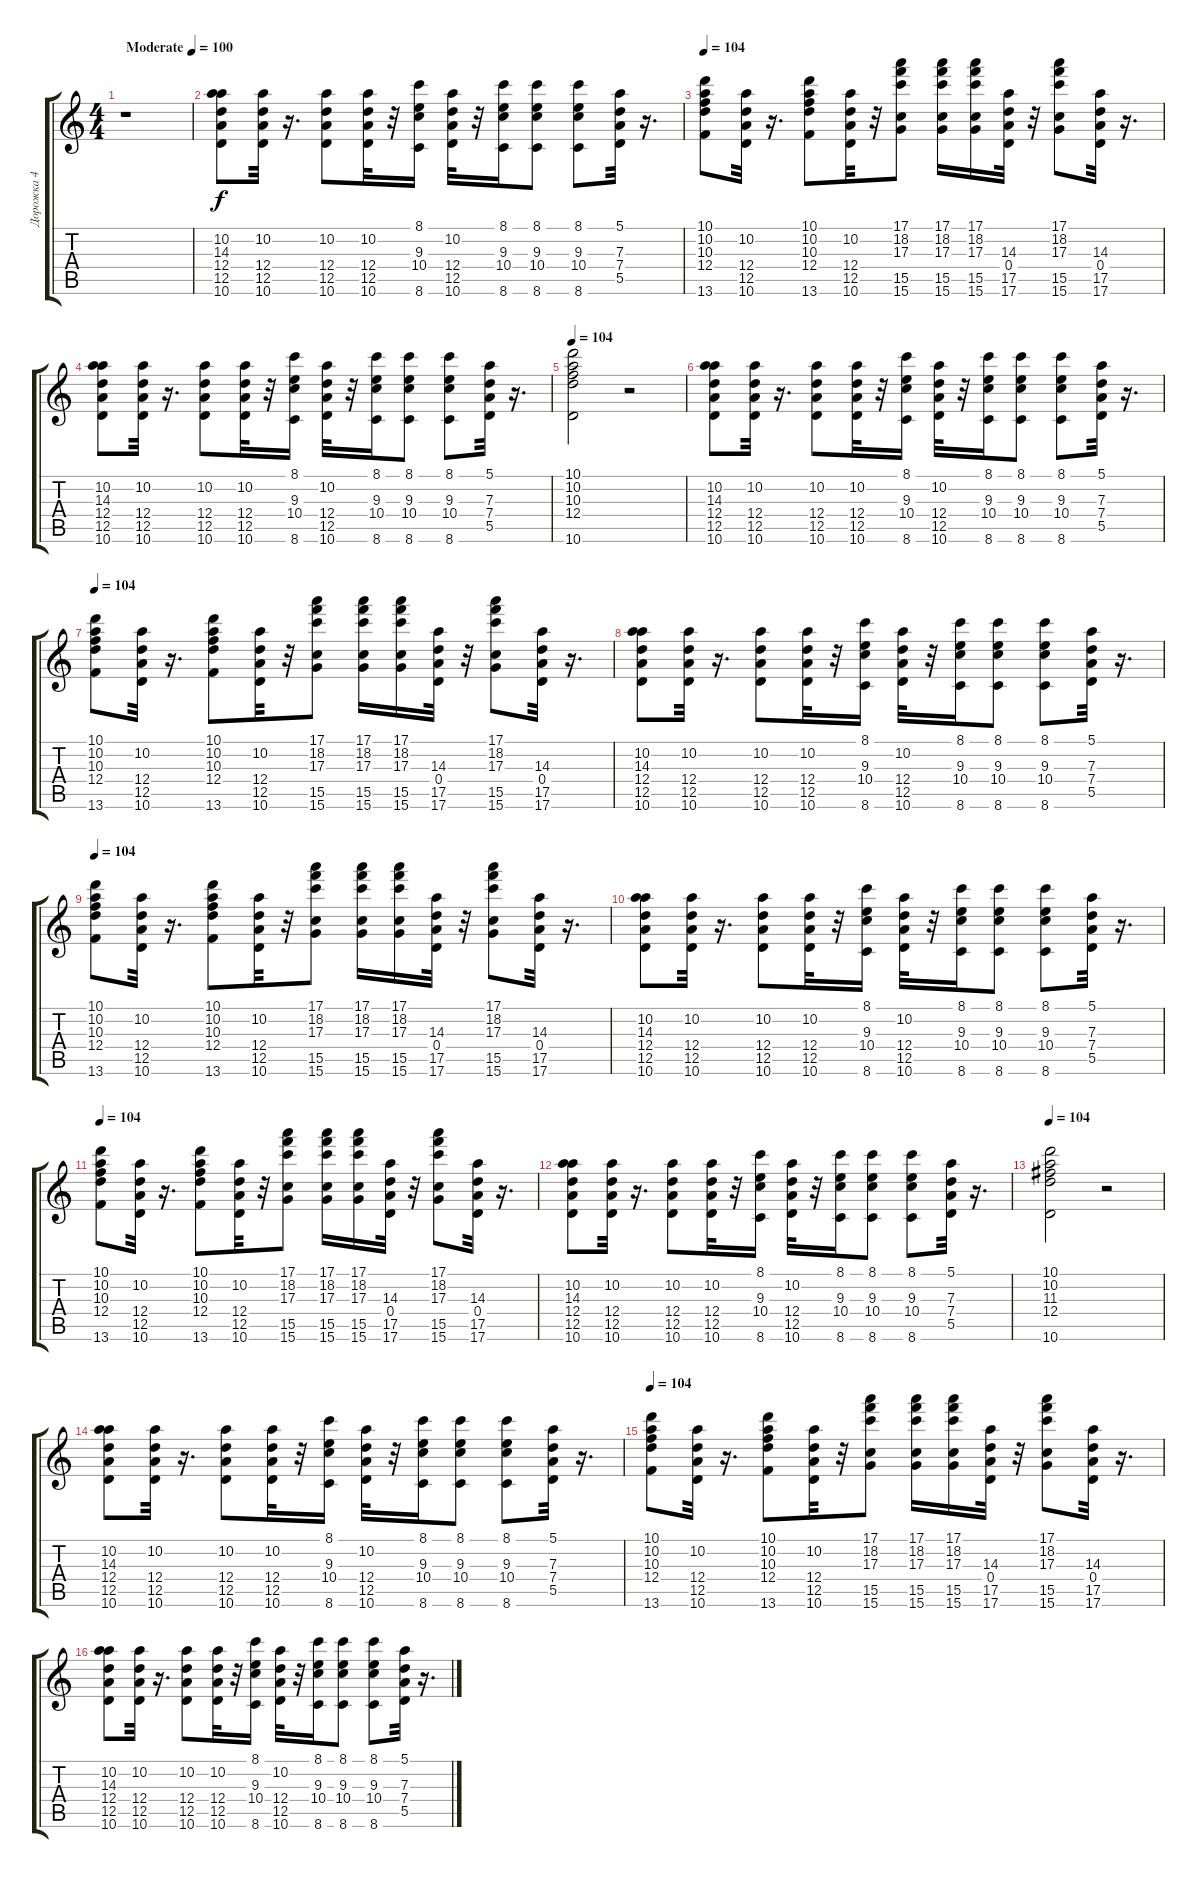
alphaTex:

\track ("Дорожка 4" "Дорожка 4") {instrument acousticguitarnylon}
\staff {score tabs}
\tuning (E4 B3 G3 D3 A2 E2) {hide}
\ts (4 4)
\tempo (100 "Moderate")
\clef g2
\ks c
r.1{dy f instrument acousticguitarnylon} |
(10.2 14.3 12.4 12.5 10.6).8 (10.2 12.4 12.5 10.6).32 r.16{d} (10.2 12.4 12.5 10.6).8 (10.2 12.4 12.5 10.6).32 r.32 (8.1 9.3 10.4 8.6).16 (10.2 12.4 12.5 10.6).32 r.32 (8.1 9.3 10.4 8.6).16 (8.1 9.3 10.4 8.6).8 (8.1 9.3 10.4 8.6).8 (5.1 7.3 7.4 5.5).32 r.16{d} |
\tempo 104
(10.1 10.2 10.3 12.4 13.6).8 (10.2 12.4 12.5 10.6).32 r.16{d} (10.1 10.2 10.3 12.4 13.6).8 (10.2 12.4 12.5 10.6).32 r.32 (17.1 18.2 17.3 15.5 15.6).8 (17.1 18.2 17.3 15.5 15.6).16 (17.1 18.2 17.3 15.5 15.6).16 (14.3 0.4 17.5 17.6).32 r.32 (17.1 18.2 17.3 15.5 15.6).8 (14.3 0.4 17.5 17.6).32 r.16{d} |
(10.2 14.3 12.4 12.5 10.6).8 (10.2 12.4 12.5 10.6).32 r.16{d} (10.2 12.4 12.5 10.6).8 (10.2 12.4 12.5 10.6).32 r.32 (8.1 9.3 10.4 8.6).16 (10.2 12.4 12.5 10.6).32 r.32 (8.1 9.3 10.4 8.6).16 (8.1 9.3 10.4 8.6).8 (8.1 9.3 10.4 8.6).8 (5.1 7.3 7.4 5.5).32 r.16{d} |
\tempo 104
(10.1 10.2 10.3 12.4 10.6).2 r.2 |
(10.2 14.3 12.4 12.5 10.6).8 (10.2 12.4 12.5 10.6).32 r.16{d} (10.2 12.4 12.5 10.6).8 (10.2 12.4 12.5 10.6).32 r.32 (8.1 9.3 10.4 8.6).16 (10.2 12.4 12.5 10.6).32 r.32 (8.1 9.3 10.4 8.6).16 (8.1 9.3 10.4 8.6).8 (8.1 9.3 10.4 8.6).8 (5.1 7.3 7.4 5.5).32 r.16{d} |
\tempo 104
(10.1 10.2 10.3 12.4 13.6).8 (10.2 12.4 12.5 10.6).32 r.16{d} (10.1 10.2 10.3 12.4 13.6).8 (10.2 12.4 12.5 10.6).32 r.32 (17.1 18.2 17.3 15.5 15.6).8 (17.1 18.2 17.3 15.5 15.6).16 (17.1 18.2 17.3 15.5 15.6).16 (14.3 0.4 17.5 17.6).32 r.32 (17.1 18.2 17.3 15.5 15.6).8 (14.3 0.4 17.5 17.6).32 r.16{d} |
(10.2 14.3 12.4 12.5 10.6).8 (10.2 12.4 12.5 10.6).32 r.16{d} (10.2 12.4 12.5 10.6).8 (10.2 12.4 12.5 10.6).32 r.32 (8.1 9.3 10.4 8.6).16 (10.2 12.4 12.5 10.6).32 r.32 (8.1 9.3 10.4 8.6).16 (8.1 9.3 10.4 8.6).8 (8.1 9.3 10.4 8.6).8 (5.1 7.3 7.4 5.5).32 r.16{d} |
\tempo 104
(10.1 10.2 10.3 12.4 13.6).8 (10.2 12.4 12.5 10.6).32 r.16{d} (10.1 10.2 10.3 12.4 13.6).8 (10.2 12.4 12.5 10.6).32 r.32 (17.1 18.2 17.3 15.5 15.6).8 (17.1 18.2 17.3 15.5 15.6).16 (17.1 18.2 17.3 15.5 15.6).16 (14.3 0.4 17.5 17.6).32 r.32 (17.1 18.2 17.3 15.5 15.6).8 (14.3 0.4 17.5 17.6).32 r.16{d} |
(10.2 14.3 12.4 12.5 10.6).8 (10.2 12.4 12.5 10.6).32 r.16{d} (10.2 12.4 12.5 10.6).8 (10.2 12.4 12.5 10.6).32 r.32 (8.1 9.3 10.4 8.6).16 (10.2 12.4 12.5 10.6).32 r.32 (8.1 9.3 10.4 8.6).16 (8.1 9.3 10.4 8.6).8 (8.1 9.3 10.4 8.6).8 (5.1 7.3 7.4 5.5).32 r.16{d} |
\tempo 104
(10.1 10.2 10.3 12.4 13.6).8 (10.2 12.4 12.5 10.6).32 r.16{d} (10.1 10.2 10.3 12.4 13.6).8 (10.2 12.4 12.5 10.6).32 r.32 (17.1 18.2 17.3 15.5 15.6).8 (17.1 18.2 17.3 15.5 15.6).16 (17.1 18.2 17.3 15.5 15.6).16 (14.3 0.4 17.5 17.6).32 r.32 (17.1 18.2 17.3 15.5 15.6).8 (14.3 0.4 17.5 17.6).32 r.16{d} |
(10.2 14.3 12.4 12.5 10.6).8 (10.2 12.4 12.5 10.6).32 r.16{d} (10.2 12.4 12.5 10.6).8 (10.2 12.4 12.5 10.6).32 r.32 (8.1 9.3 10.4 8.6).16 (10.2 12.4 12.5 10.6).32 r.32 (8.1 9.3 10.4 8.6).16 (8.1 9.3 10.4 8.6).8 (8.1 9.3 10.4 8.6).8 (5.1 7.3 7.4 5.5).32 r.16{d} |
\tempo 104
(10.1 10.2 11.3 12.4 10.6).2 r.2 |
(10.2 14.3 12.4 12.5 10.6).8 (10.2 12.4 12.5 10.6).32 r.16{d} (10.2 12.4 12.5 10.6).8 (10.2 12.4 12.5 10.6).32 r.32 (8.1 9.3 10.4 8.6).16 (10.2 12.4 12.5 10.6).32 r.32 (8.1 9.3 10.4 8.6).16 (8.1 9.3 10.4 8.6).8 (8.1 9.3 10.4 8.6).8 (5.1 7.3 7.4 5.5).32 r.16{d} |
\tempo 104
(10.1 10.2 10.3 12.4 13.6).8 (10.2 12.4 12.5 10.6).32 r.16{d} (10.1 10.2 10.3 12.4 13.6).8 (10.2 12.4 12.5 10.6).32 r.32 (17.1 18.2 17.3 15.5 15.6).8 (17.1 18.2 17.3 15.5 15.6).16 (17.1 18.2 17.3 15.5 15.6).16 (14.3 0.4 17.5 17.6).32 r.32 (17.1 18.2 17.3 15.5 15.6).8 (14.3 0.4 17.5 17.6).32 r.16{d} |
(10.2 14.3 12.4 12.5 10.6).8 (10.2 12.4 12.5 10.6).32 r.16{d} (10.2 12.4 12.5 10.6).8 (10.2 12.4 12.5 10.6).32 r.32 (8.1 9.3 10.4 8.6).16 (10.2 12.4 12.5 10.6).32 r.32 (8.1 9.3 10.4 8.6).16 (8.1 9.3 10.4 8.6).8 (8.1 9.3 10.4 8.6).8 (5.1 7.3 7.4 5.5).32 r.16{d}
